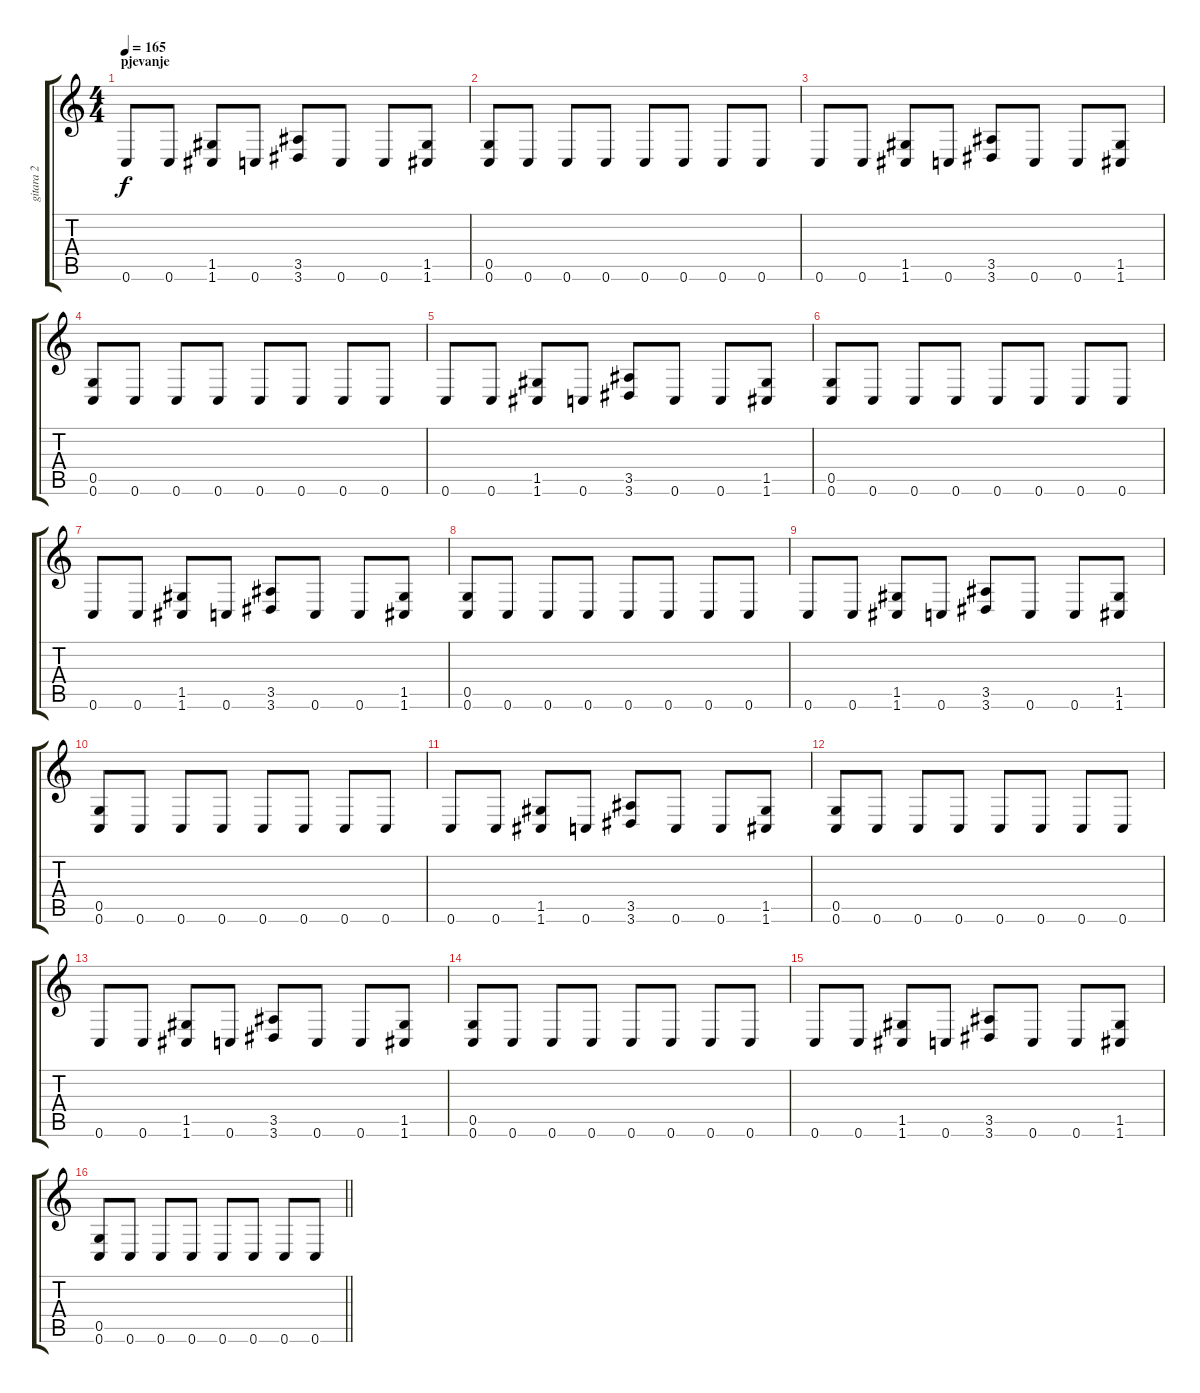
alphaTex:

\track ("gitara 2" "gitara 2") {instrument distortionguitar}
\staff {score tabs}
\tuning (D4 A3 F3 C3 G2 C2) {hide}
\ts (4 4)
\section ("" "pjevanje")
\tempo 165
\clef g2
\ks c
0.6.8{dy f} 0.6.8 (1.5 1.6).8 0.6.8 (3.5 3.6).8 0.6.8 0.6.8 (1.5 1.6).8 |
(0.5 0.6).8 0.6.8 0.6.8 0.6.8 0.6.8 0.6.8 0.6.8 0.6.8 |
0.6.8 0.6.8 (1.5 1.6).8 0.6.8 (3.5 3.6).8 0.6.8 0.6.8 (1.5 1.6).8 |
(0.5 0.6).8 0.6.8 0.6.8 0.6.8 0.6.8 0.6.8 0.6.8 0.6.8 |
0.6.8 0.6.8 (1.5 1.6).8 0.6.8 (3.5 3.6).8 0.6.8 0.6.8 (1.5 1.6).8 |
(0.5 0.6).8 0.6.8 0.6.8 0.6.8 0.6.8 0.6.8 0.6.8 0.6.8 |
0.6.8 0.6.8 (1.5 1.6).8 0.6.8 (3.5 3.6).8 0.6.8 0.6.8 (1.5 1.6).8 |
(0.5 0.6).8 0.6.8 0.6.8 0.6.8 0.6.8 0.6.8 0.6.8 0.6.8 |
0.6.8 0.6.8 (1.5 1.6).8 0.6.8 (3.5 3.6).8 0.6.8 0.6.8 (1.5 1.6).8 |
(0.5 0.6).8 0.6.8 0.6.8 0.6.8 0.6.8 0.6.8 0.6.8 0.6.8 |
0.6.8 0.6.8 (1.5 1.6).8 0.6.8 (3.5 3.6).8 0.6.8 0.6.8 (1.5 1.6).8 |
(0.5 0.6).8 0.6.8 0.6.8 0.6.8 0.6.8 0.6.8 0.6.8 0.6.8 |
0.6.8 0.6.8 (1.5 1.6).8 0.6.8 (3.5 3.6).8 0.6.8 0.6.8 (1.5 1.6).8 |
(0.5 0.6).8 0.6.8 0.6.8 0.6.8 0.6.8 0.6.8 0.6.8 0.6.8 |
0.6.8 0.6.8 (1.5 1.6).8 0.6.8 (3.5 3.6).8 0.6.8 0.6.8 (1.5 1.6).8 |
\barLineRight lightlight
(0.5 0.6).8 0.6.8 0.6.8 0.6.8 0.6.8 0.6.8 0.6.8 0.6.8
